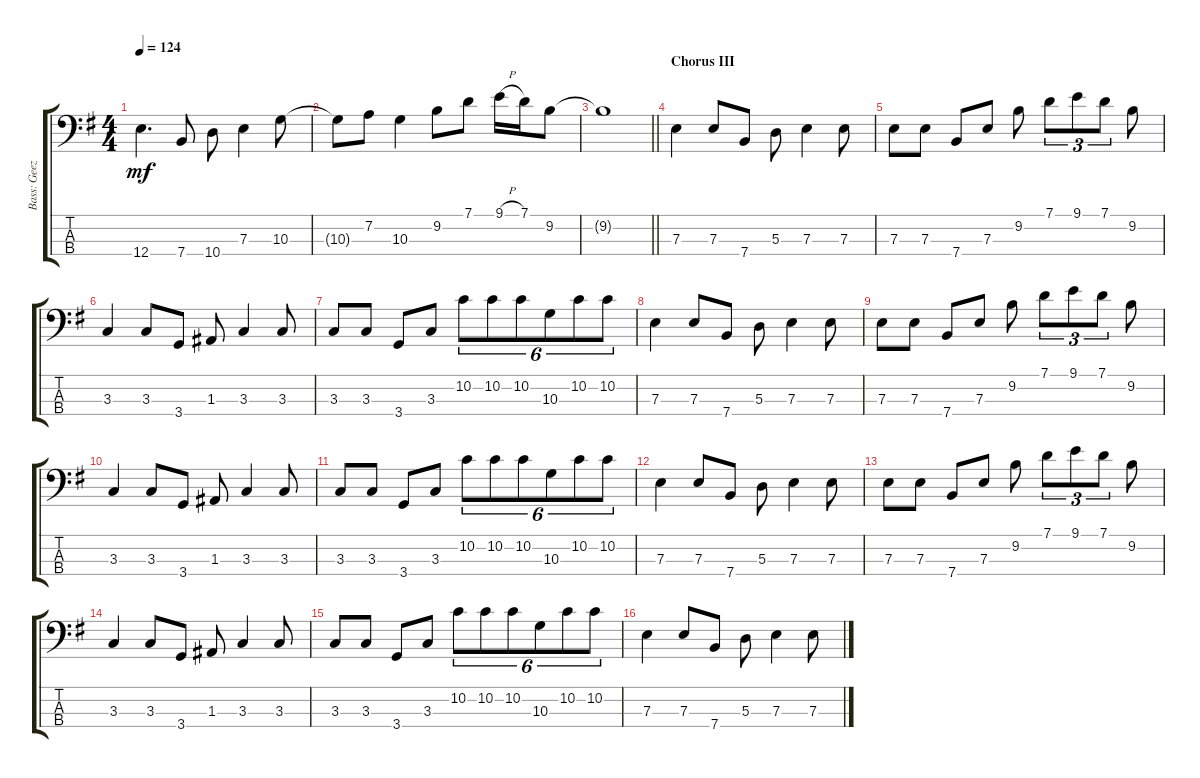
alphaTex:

\track ("Bass: Geezer" "Bass: Geez") {instrument electricbassfinger}
\staff {score tabs}
\tuning (G2 D2 A1 E1) {hide}
\ts (4 4)
\tempo 124
\clef f4
\ks g
12.4.4{d dy mf} 7.4.8 10.4.8 7.3.4 10.3.8 |
10.3{t}.8 7.2.8 10.3.4 9.2.8 7.1.8 9.1{h}.16 7.1.16 9.2.8 |
\barLineRight lightlight
9.2{t}.1 |
\section ("" "Chorus III")
7.3.4 7.3.8 7.4.8 5.3.8 7.3.4 7.3.8 |
7.3.8 7.3.8 7.4.8 7.3.8 9.2.8 7.1.8{tu (3 2)} 9.1.8{tu (3 2)} 7.1.8{tu (3 2)} 9.2.8 |
3.3.4 3.3.8 3.4.8 1.3.8 3.3.4 3.3.8 |
3.3.8 3.3.8 3.4.8 3.3.8 10.2.8{tu (6 4)} 10.2.8{tu (6 4)} 10.2.8{tu (6 4)} 10.3.8{tu (6 4)} 10.2.8{tu (6 4)} 10.2.8{tu (6 4)} |
7.3.4 7.3.8 7.4.8 5.3.8 7.3.4 7.3.8 |
7.3.8 7.3.8 7.4.8 7.3.8 9.2.8 7.1.8{tu (3 2)} 9.1.8{tu (3 2)} 7.1.8{tu (3 2)} 9.2.8 |
3.3.4 3.3.8 3.4.8 1.3.8 3.3.4 3.3.8 |
3.3.8 3.3.8 3.4.8 3.3.8 10.2.8{tu (6 4)} 10.2.8{tu (6 4)} 10.2.8{tu (6 4)} 10.3.8{tu (6 4)} 10.2.8{tu (6 4)} 10.2.8{tu (6 4)} |
7.3.4 7.3.8 7.4.8 5.3.8 7.3.4 7.3.8 |
7.3.8 7.3.8 7.4.8 7.3.8 9.2.8 7.1.8{tu (3 2)} 9.1.8{tu (3 2)} 7.1.8{tu (3 2)} 9.2.8 |
3.3.4 3.3.8 3.4.8 1.3.8 3.3.4 3.3.8 |
3.3.8 3.3.8 3.4.8 3.3.8 10.2.8{tu (6 4)} 10.2.8{tu (6 4)} 10.2.8{tu (6 4)} 10.3.8{tu (6 4)} 10.2.8{tu (6 4)} 10.2.8{tu (6 4)} |
7.3.4 7.3.8 7.4.8 5.3.8 7.3.4 7.3.8
